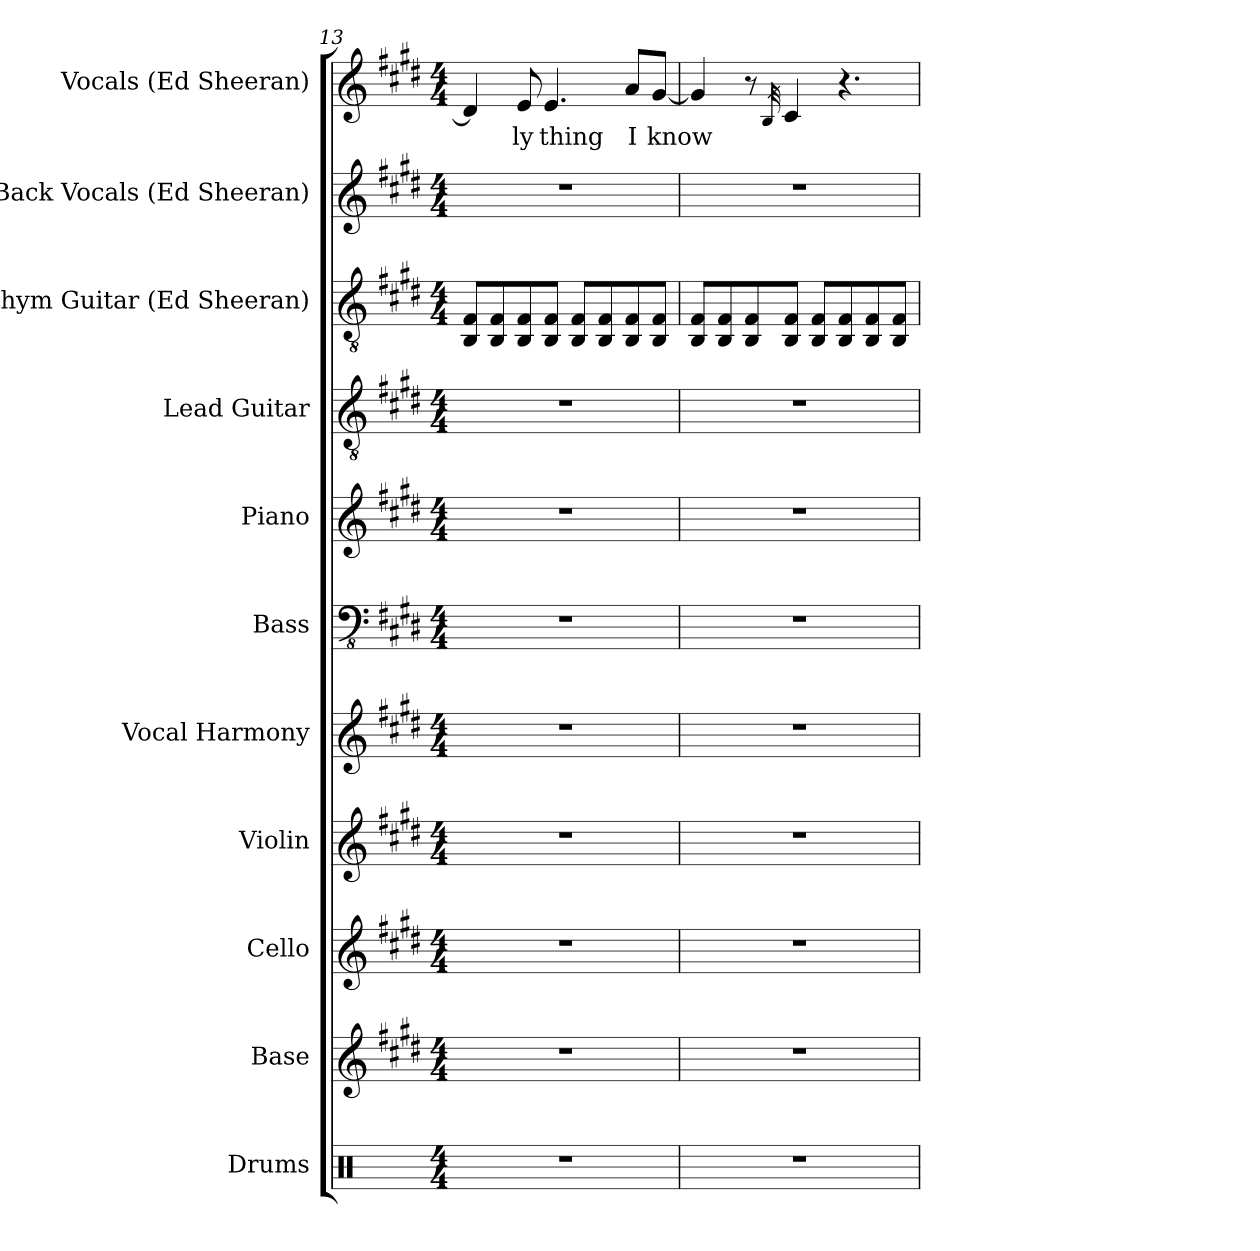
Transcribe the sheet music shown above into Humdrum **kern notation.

**kern	**kern	**kern	**kern	**kern	**kern	**kern	**kern	**kern	**kern	**kern	**text
*part11	*part10	*part9	*part8	*part7	*part6	*part5	*part4	*part3	*part2	*part1	*part1
*staff11	*staff10	*staff9	*staff8	*staff7	*staff6	*staff5	*staff4	*staff3	*staff2	*staff1	*staff1
*I"Drums	*I"Base	*I"Cello	*I"Violin	*I"Vocal Harmony	*I"Bass	*I"Piano	*I"Lead Guitar	*I"Rythym Guitar (Ed Sheeran)	*I"Back Vocals (Ed Sheeran)	*I"Vocals (Ed Sheeran)	*
*	*	*	*I'Vln	*I'V	*	*I'Pno	*	*	*	*	*
*clefX	*clefG2	*clefG2	*clefG2	*clefG2	*clefFv4	*clefG2	*clefGv2	*clefGv2	*clefG2	*clefG2	*
*k[]	*k[f#c#g#d#]	*k[f#c#g#d#]	*k[f#c#g#d#]	*k[f#c#g#d#]	*k[f#c#g#d#]	*k[f#c#g#d#]	*k[f#c#g#d#]	*k[f#c#g#d#]	*k[f#c#g#d#]	*k[f#c#g#d#]	*
*M4/4	*M4/4	*M4/4	*M4/4	*M4/4	*M4/4	*M4/4	*M4/4	*M4/4	*M4/4	*M4/4	*
=13	=13	=13	=13	=13	=13	=13	=13	=13	=13	=13	=13
1r	1r	1r	1r	1r	1r	1r	1r	8BB/ 8F#/L	1r	4d#/]	.
.	.	.	.	.	.	.	.	8BB/ 8F#/	.	.	.
.	.	.	.	.	.	.	.	8BB/ 8F#/	.	8e/	ly
.	.	.	.	.	.	.	.	8BB/ 8F#/J	.	4.e/	thing
.	.	.	.	.	.	.	.	8BB/ 8F#/L	.	.	.
.	.	.	.	.	.	.	.	8BB/ 8F#/	.	.	.
.	.	.	.	.	.	.	.	8BB/ 8F#/	.	8a/L	I
.	.	.	.	.	.	.	.	8BB/ 8F#/J	.	[8g#/J	know
!!LO:PB:g=z
=14	=14	=14	=14	=14	=14	=14	=14	=14	=14	=14	=14
1r	1r	1r	1r	1r	1r	1r	1r	8BB/ 8F#/L	1r	4g#/]	.
.	.	.	.	.	.	.	.	8BB/ 8F#/	.	.	.
.	.	.	.	.	.	.	.	8BB/ 8F#/	.	8r	.
.	.	.	.	.	.	.	.	.	.	32qB/	.
.	.	.	.	.	.	.	.	8BB/ 8F#/J	.	4c#/	.
.	.	.	.	.	.	.	.	8BB/ 8F#/L	.	.	.
.	.	.	.	.	.	.	.	8BB/ 8F#/	.	4.r	.
.	.	.	.	.	.	.	.	8BB/ 8F#/	.	.	.
.	.	.	.	.	.	.	.	8BB/ 8F#/J	.	.	.
=	=	=	=	=	=	=	=	=	=	=	=
*-	*-	*-	*-	*-	*-	*-	*-	*-	*-	*-	*-
